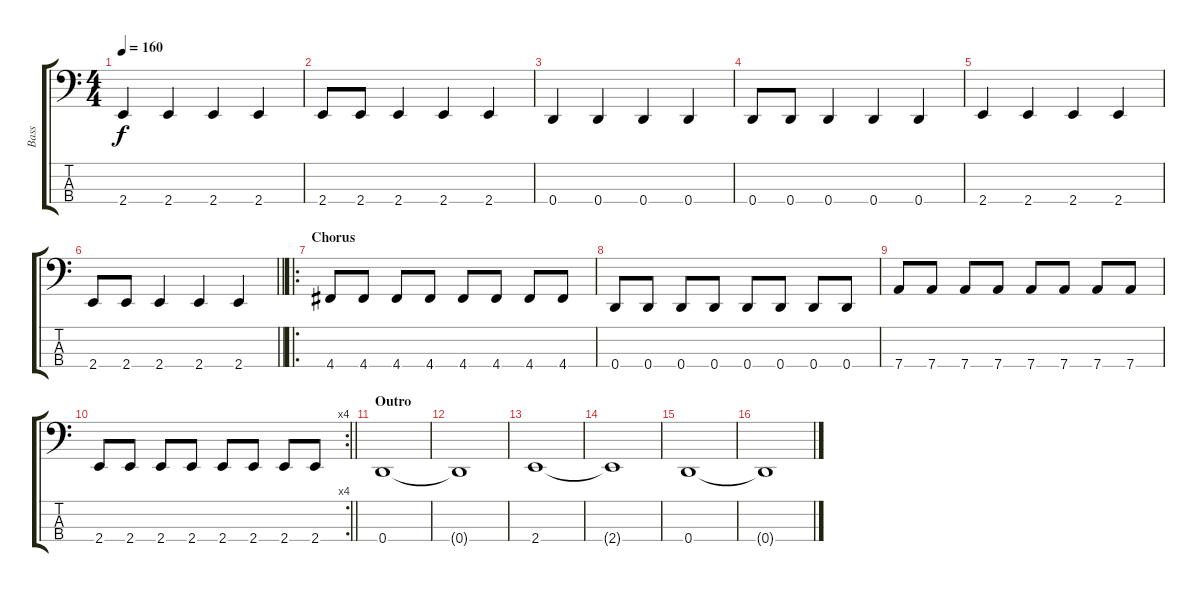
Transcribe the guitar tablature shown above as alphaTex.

\track ("Bass" "Bass") {instrument electricbasspick}
\staff {score tabs}
\tuning (G2 D2 A1 D1) {hide}
\ts (4 4)
\tempo 160
\clef f4
\ks c
2.4.4{dy f} 2.4.4 2.4.4 2.4.4 |
2.4.8 2.4.8 2.4.4 2.4.4 2.4.4 |
0.4.4 0.4.4 0.4.4 0.4.4 |
0.4.8 0.4.8 0.4.4 0.4.4 0.4.4 |
2.4.4 2.4.4 2.4.4 2.4.4 |
\barLineRight lightlight
2.4.8 2.4.8 2.4.4 2.4.4 2.4.4 |
\ro
\section ("" "Chorus")
4.4.8 4.4.8 4.4.8 4.4.8 4.4.8 4.4.8 4.4.8 4.4.8 |
0.4.8 0.4.8 0.4.8 0.4.8 0.4.8 0.4.8 0.4.8 0.4.8 |
7.4.8 7.4.8 7.4.8 7.4.8 7.4.8 7.4.8 7.4.8 7.4.8 |
\rc 4
\barLineRight lightlight
2.4.8 2.4.8 2.4.8 2.4.8 2.4.8 2.4.8 2.4.8 2.4.8 |
\section ("" "Outro")
0.4.1 |
0.4{t}.1 |
2.4.1 |
2.4{t}.1 |
0.4.1 |
0.4{t}.1
